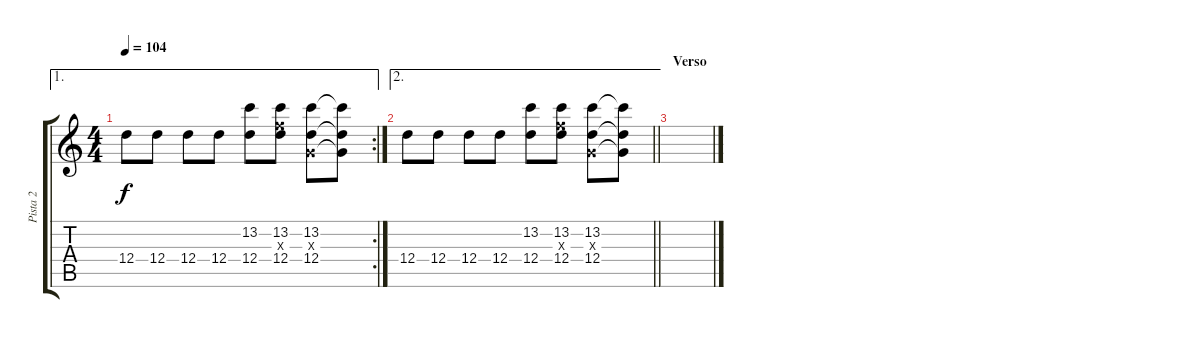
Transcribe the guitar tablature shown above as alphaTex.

\track ("Pista 2" "Pista 2") {instrument distortionguitar}
\staff {score tabs}
\tuning (E4 B3 G3 D3 A2 E2) {hide}
\ae 1
\rc 2
\ts (4 4)
\tempo 104
\clef g2
\ks c
12.4.8{dy f} 12.4.8 12.4.8 12.4.8 (13.2 12.4).8 (13.2 10.3{x} 12.4).8 (13.2 0.3{x} 12.4).8 (13.2{t} 0.3{t} 12.4{t}).8 |
\ae 2
\barLineRight lightlight
12.4.8 12.4.8 12.4.8 12.4.8 (13.2 12.4).8 (13.2 10.3{x} 12.4).8 (13.2 0.3{x} 12.4).8 (13.2{t} 0.3{t} 12.4{t}).8 |
\section ("" "Verso")
